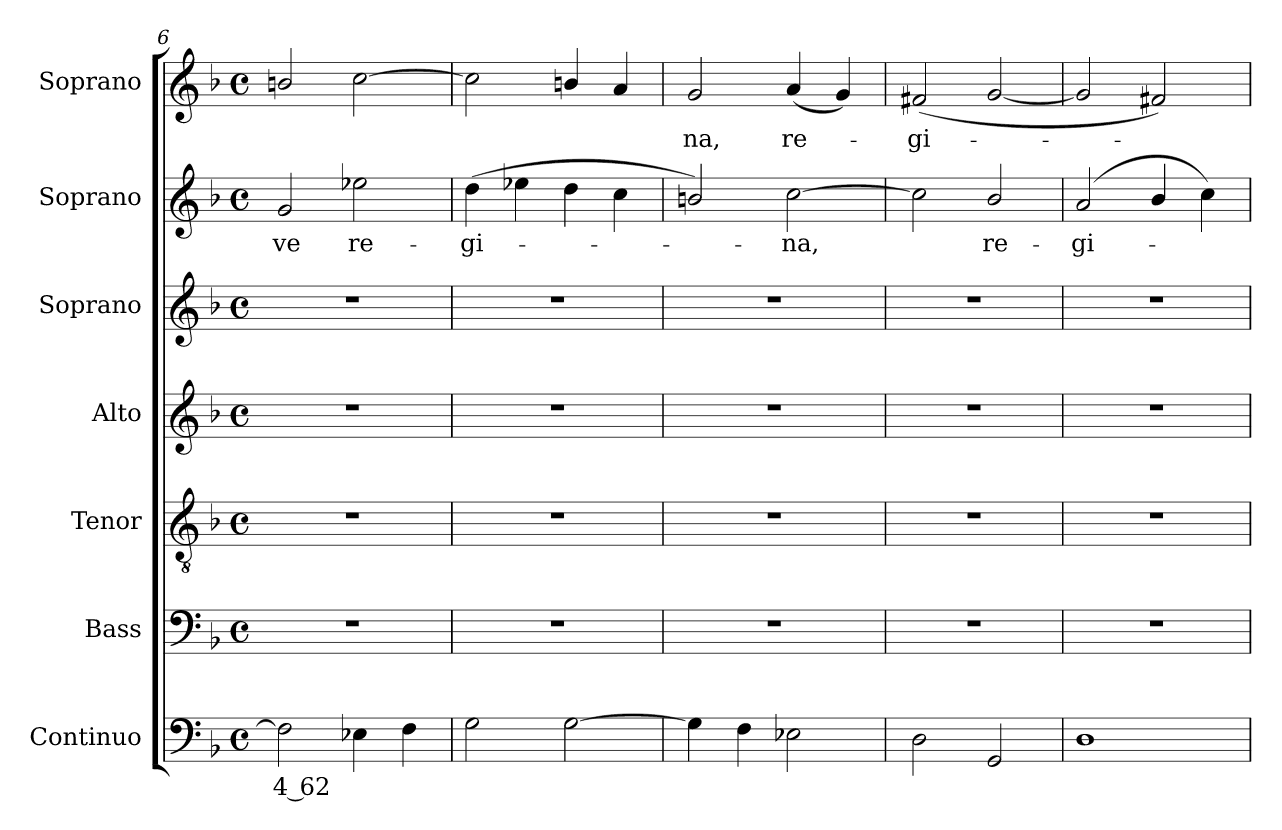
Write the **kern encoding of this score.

**kern	**text	**kern	**kern	**kern	**kern	**kern	**text	**kern	**text
*part7	*part7	*part6	*part5	*part4	*part3	*part2	*part2	*part1	*part1
*staff7	*staff7	*staff6	*staff5	*staff4	*staff3	*staff2	*staff2	*staff1	*staff1
*I"Continuo	*	*I"Bass	*I"Tenor	*I"Alto	*I"Soprano	*I"Soprano	*	*I"Soprano	*
*I'Cont.	*	*I'B.	*I'T.	*I'A.	*I'S.	*I'S.	*	*I'S.	*
*clefF4	*	*clefF4	*clefGv2	*clefG2	*clefG2	*clefG2	*	*clefG2	*
*	*	*	*ITrd7c12	*	*	*	*	*	*
*k[b-]	*	*k[b-]	*k[b-]	*k[b-]	*k[b-]	*k[b-]	*	*k[b-]	*
*F:	*	*F:	*F:	*F:	*F:	*F:	*	*F:	*
*M4/4	*	*M4/4	*M4/4	*M4/4	*M4/4	*M4/4	*	*M4/4	*
*met(c)	*	*met(c)	*met(c)	*met(c)	*met(c)	*met(c)	*	*met(c)	*
=6	=6	=6	=6	=6	=6	=6	=6	=6	=6
!	!LO:LY:b:color=#000000	!	!	!	!	!	!	!	!
!	!	!	!	!	!	!	!LO:LY:b:color=#000000	!	!
2Fi\]	4 62	1r	1r	1r	1r	2gi/	-ve	2bni/	.
!	!	!	!	!	!	!	!LO:LY:b:color=#000000	!	!
4E-Xi\	.	.	.	.	.	2ee-Xi\	re-	[2cci\	.
4Fi\	.	.	.	.	.	.	.	.	.
=7	=7	=7	=7	=7	=7	=7	=7	=7	=7
!	!	!	!	!	!	!	!LO:LY:b:color=#000000	!	!
2Gi\	.	1r	1r	1r	1r	(4ddi\	-gi-	2cci\]	.
.	.	.	.	.	.	4ee-Xi\	.	.	.
[2Gi\	.	.	.	.	.	4ddi\	.	4bi/	.
.	.	.	.	.	.	4cci\	.	4ai/	.
=8	=8	=8	=8	=8	=8	=8	=8	=8	=8
!	!	!	!	!	!	!	!	!	!LO:LY:b:color=#000000
4Gi\]	.	1r	1r	1r	1r	2bni/)	.	2gi/	-na,
4Fi\	.	.	.	.	.	.	.	.	.
!	!	!	!	!	!	!	!LO:LY:b:color=#000000	!	!
!	!	!	!	!	!	!	!	!	!LO:LY:b:color=#000000
2E-Xi\	.	.	.	.	.	[2cci\	-na,	(4ai/	re-
.	.	.	.	.	.	.	.	4gi/)	.
!!LO:LB:g=z
=9	=9	=9	=9	=9	=9	=9	=9	=9	=9
!	!	!	!	!	!	!	!	!	!LO:LY:b:color=#000000
2Di\	.	1r	1r	1r	1r	2cci\]	.	(2f#Xi/	-gi-
!	!	!	!	!	!	!	!LO:LY:b:color=#000000	!	!
2GGi/	.	.	.	.	.	2b-i/	re-	[2gi/	.
=10	=10	=10	=10	=10	=10	=10	=10	=10	=10
!	!	!	!	!	!	!	!LO:LY:b:color=#000000	!	!
1Di	.	1r	1r	1r	1r	(2ai/	-gi-	2gi/]	.
.	.	.	.	.	.	4b-i/	.	2f#Xi/)	.
.	.	.	.	.	.	4cci\)	.	.	.
=	=	=	=	=	=	=	=	=	=
*-	*-	*-	*-	*-	*-	*-	*-	*-	*-
